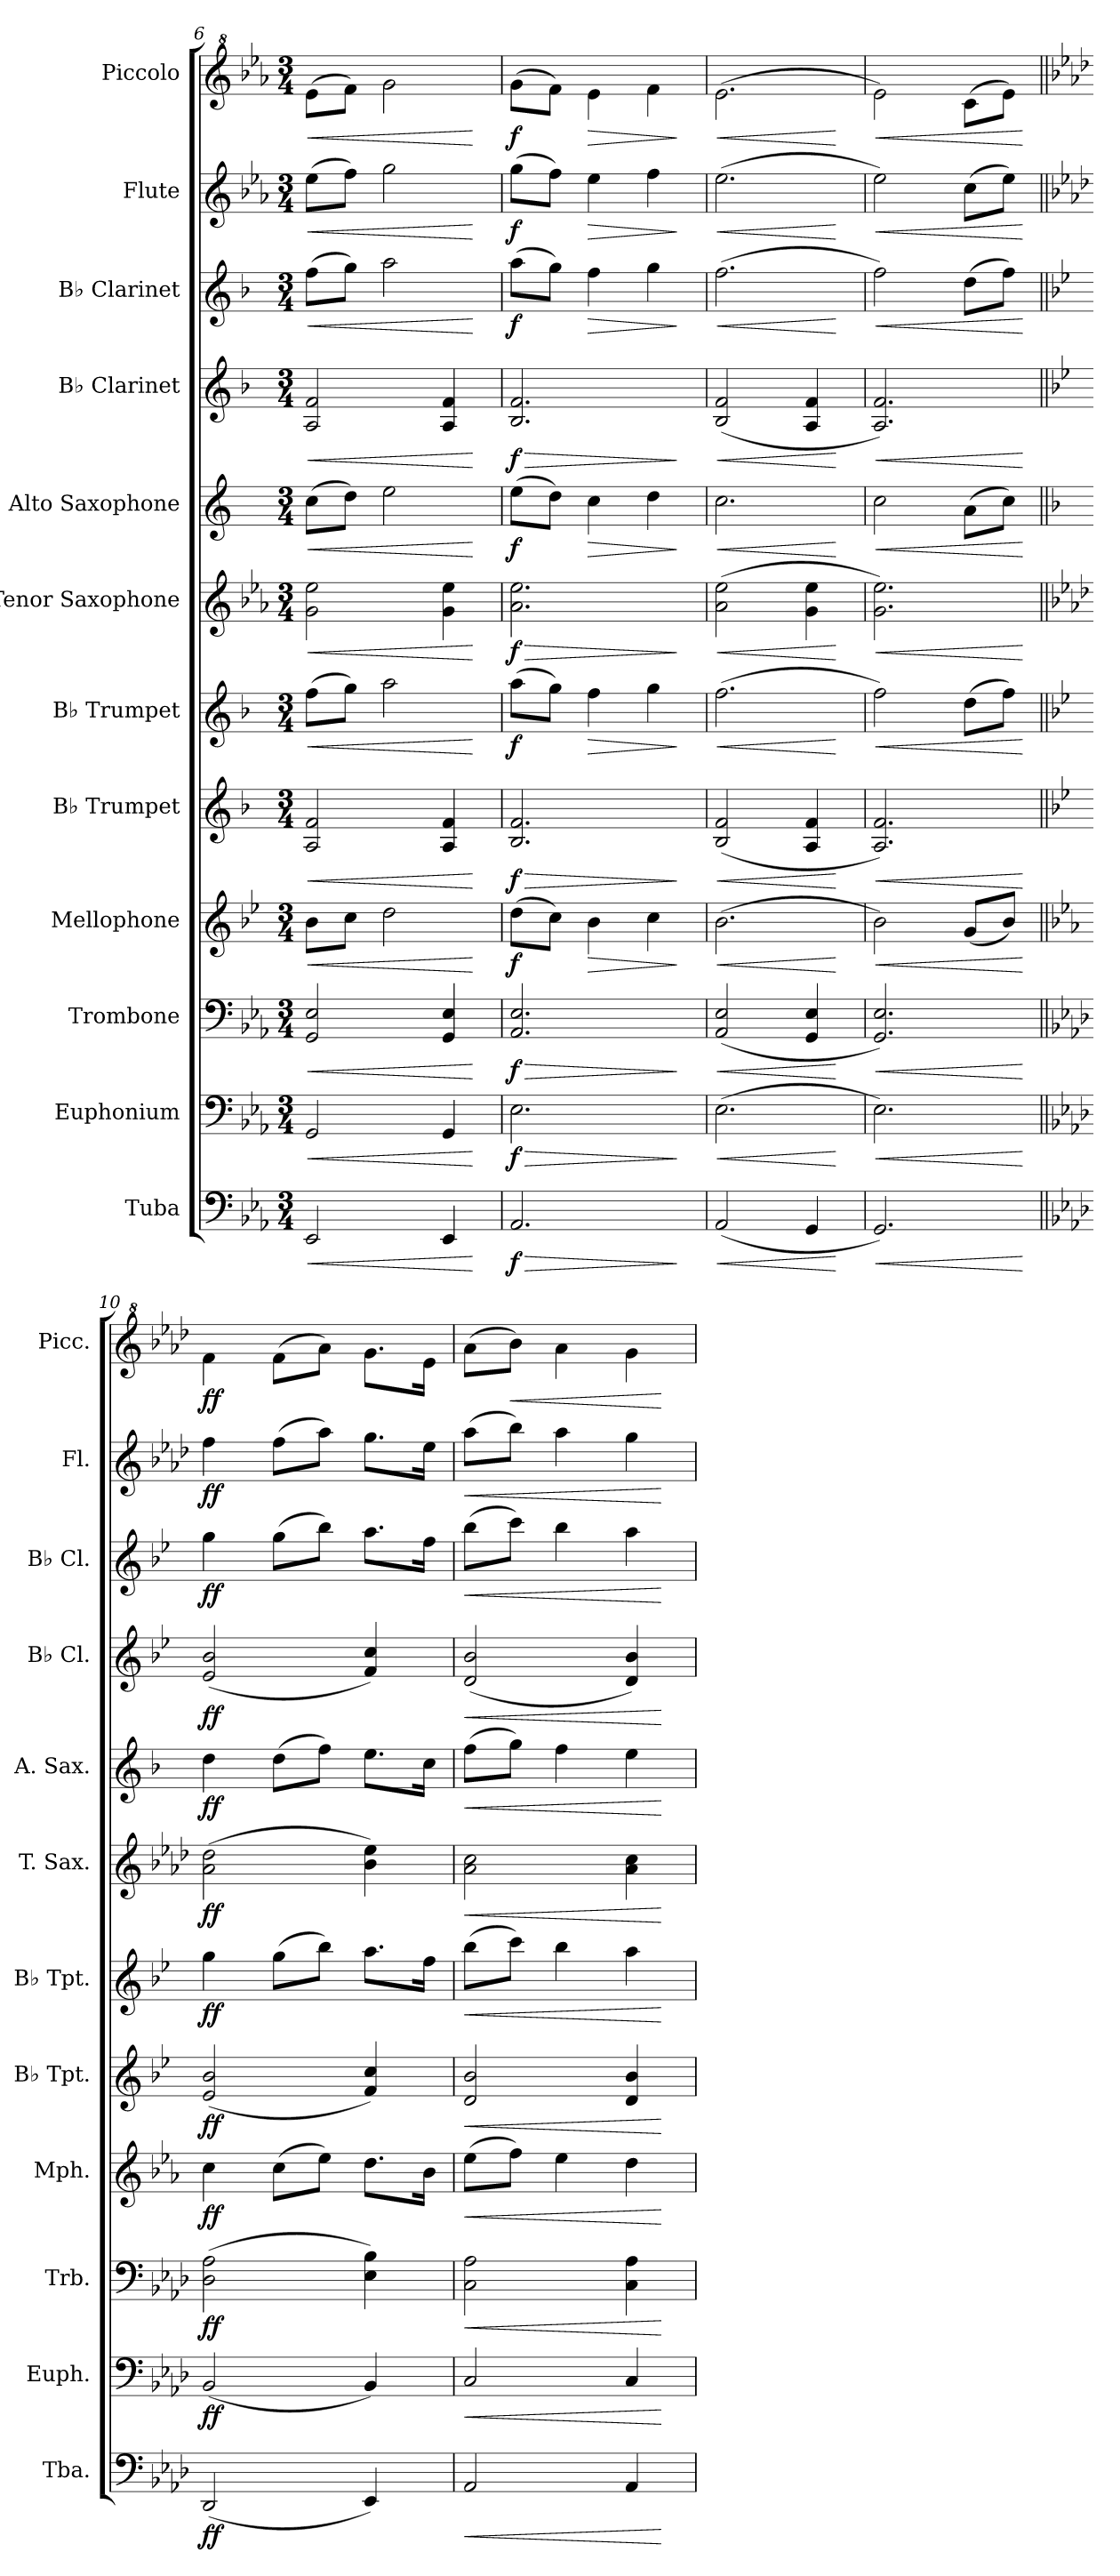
**kern	**dynam	**kern	**dynam	**kern	**dynam	**kern	**dynam	**kern	**dynam	**kern	**dynam	**kern	**dynam	**kern	**dynam	**kern	**dynam	**kern	**dynam	**kern	**dynam	**kern	**dynam
*part12	*part12	*part11	*part11	*part10	*part10	*part9	*part9	*part8	*part8	*part7	*part7	*part6	*part6	*part5	*part5	*part4	*part4	*part3	*part3	*part2	*part2	*part1	*part1
*staff12	*staff12	*staff11	*staff11	*staff10	*staff10	*staff9	*staff9	*staff8	*staff8	*staff7	*staff7	*staff6	*staff6	*staff5	*staff5	*staff4	*staff4	*staff3	*staff3	*staff2	*staff2	*staff1	*staff1
*I"Tuba	*	*I"Euphonium	*	*I"Trombone	*	*I"Mellophone	*	*I"B♭ Trumpet	*	*I"B♭ Trumpet	*	*I"Tenor Saxophone	*	*I"Alto Saxophone	*	*I"B♭ Clarinet	*	*I"B♭ Clarinet	*	*I"Flute	*	*I"Piccolo	*
*I'Tba.	*	*I'Euph.	*	*I'Trb.	*	*I'Mph.	*	*I'B♭ Tpt.	*	*I'B♭ Tpt.	*	*I'T. Sax.	*	*I'A. Sax.	*	*I'B♭ Cl.	*	*I'B♭ Cl.	*	*I'Fl.	*	*I'Picc.	*
*clefF4	*	*clefF4	*	*clefF4	*	*clefG2	*	*clefG2	*	*clefG2	*	*clefG2	*	*clefG2	*	*clefG2	*	*clefG2	*	*clefG2	*	*clefG^2	*
*	*	*	*	*	*	*ITrd4c7	*	*ITrd1c2	*	*ITrd1c2	*	*ITrd8c14	*	*ITrd5c9	*	*ITrd1c2	*	*ITrd1c2	*	*	*	*ITrd-7c-12	*
*k[b-e-a-]	*	*k[b-e-a-]	*	*k[b-e-a-]	*	*k[b-e-a-]	*	*k[b-e-a-]	*	*k[b-e-a-]	*	*k[b-e-a-]	*	*k[b-e-a-]	*	*k[b-e-a-]	*	*k[b-e-a-]	*	*k[b-e-a-]	*	*k[b-e-a-]	*
*M3/4	*	*M3/4	*	*M3/4	*	*M3/4	*	*M3/4	*	*M3/4	*	*M3/4	*	*M3/4	*	*M3/4	*	*M3/4	*	*M3/4	*	*M3/4	*
=6	=6	=6	=6	=6	=6	=6	=6	=6	=6	=6	=6	=6	=6	=6	=6	=6	=6	=6	=6	=6	=6	=6	=6
!	!LO:HP:b	!	!LO:HP:b	!	!LO:HP:b	!	!LO:HP:b	!	!LO:HP:b	!	!LO:HP:b	!	!LO:HP:b	!	!LO:HP:b	!	!LO:HP:b	!	!LO:HP:b	!	!LO:HP:b	!	!LO:HP:b
2EE-/	<	2GG/	<	2GG/ 2E-/	<	8e-\L	<	2G/ 2e-/	<	(8ee-\L	<	2G\ 2e-\	<	(8e-\L	<	2G/ 2e-/	<	(8ee-\L	<	(8ee-\L	<	(8eee-\L	<
.	.	.	.	.	.	8f\J	.	.	.	8ff\J)	.	.	.	8f\J)	.	.	.	8ff\J)	.	8ff\J)	.	8fff\J)	.
.	.	.	.	.	.	2g\	.	.	.	2gg\	.	.	.	2g\	.	.	.	2gg\	.	2gg\	.	2ggg\	.
4EE-/	.	4GG/	.	4GG/ 4E-/	.	.	.	4G/ 4e-/	.	.	.	4G\ 4e-\	.	.	.	4G/ 4e-/	.	.	.	.	.	.	.
.	[	.	[	.	[	.	[	.	[	.	[	.	[	.	[	.	[	.	[	.	[	.	[
=7	=7	=7	=7	=7	=7	=7	=7	=7	=7	=7	=7	=7	=7	=7	=7	=7	=7	=7	=7	=7	=7	=7	=7
!	!LO:HP:b	!	!LO:HP:b	!	!LO:HP:b	!	!	!	!LO:HP:b	!	!	!	!LO:HP:b	!	!	!	!LO:HP:b	!	!	!	!	!	!
!	!LO:DY:n=1:b	!	!LO:DY:n=1:b	!	!LO:DY:n=1:b	!	!LO:DY:b	!	!LO:DY:n=1:b	!	!LO:DY:b	!	!LO:DY:n=1:b	!	!LO:DY:b	!	!LO:DY:n=1:b	!	!LO:DY:b	!	!LO:DY:b	!	!LO:DY:b
2.AA-/	> f	2.E-\	> f	2.AA-/ 2.E-/	> f	(8g\L	f	2.A-/ 2.e-/	> f	(8gg\L	f	2.A-\ 2.e-\	> f	(8g\L	f	2.A-/ 2.e-/	> f	(8gg\L	f	(8gg\L	f	(8ggg\L	f
.	.	.	.	.	.	8f\J)	.	.	.	8ff\J)	.	.	.	8f\J)	.	.	.	8ff\J)	.	8ff\J)	.	8fff\J)	.
!	!	!	!	!	!	!	!LO:HP:b	!	!	!	!LO:HP:b	!	!	!	!LO:HP:b	!	!	!	!LO:HP:b	!	!LO:HP:b	!	!LO:HP:b
.	.	.	.	.	.	4e-\	>	.	.	4ee-\	>	.	.	4e-\	>	.	.	4ee-\	>	4ee-\	>	4eee-\	>
.	.	.	.	.	.	4f\	.	.	.	4ff\	.	.	.	4f\	.	.	.	4ff\	.	4ff\	.	4fff\	.
.	]	.	]	.	]	.	]	.	]	.	]	.	]	.	]	.	]	.	]	.	]	.	]
=8	=8	=8	=8	=8	=8	=8	=8	=8	=8	=8	=8	=8	=8	=8	=8	=8	=8	=8	=8	=8	=8	=8	=8
!	!LO:HP:b	!	!LO:HP:b	!	!LO:HP:b	!	!LO:HP:b	!	!LO:HP:b	!	!LO:HP:b	!	!LO:HP:b	!	!LO:HP:b	!	!LO:HP:b	!	!LO:HP:b	!	!LO:HP:b	!	!LO:HP:b
(2AA-/	<	(2.E-\	<	(2AA-/ 2E-/	<	(2.e-\	<	(2A-/ 2e-/	<	(2.ee-\	<	(2A-\ 2e-\	<	2.e-\	<	(2A-/ 2e-/	<	(2.ee-\	<	(2.ee-\	<	(2.eee-\	<
4GG/	.	.	.	4GG/ 4E-/	.	.	.	4G/ 4e-/	.	.	.	4G\ 4e-\	.	.	.	4G/ 4e-/	.	.	.	.	.	.	.
.	[	.	[	.	[	.	[	.	[	.	[	.	[	.	[	.	[	.	[	.	[	.	[
=9	=9	=9	=9	=9	=9	=9	=9	=9	=9	=9	=9	=9	=9	=9	=9	=9	=9	=9	=9	=9	=9	=9	=9
!	!LO:HP:b	!	!LO:HP:b	!	!LO:HP:b	!	!LO:HP:b	!	!LO:HP:b	!	!LO:HP:b	!	!LO:HP:b	!	!LO:HP:b	!	!LO:HP:b	!	!LO:HP:b	!	!LO:HP:b	!	!LO:HP:b
2.GG/)	<	2.E-\)	<	2.GG/ 2.E-/)	<	2e-\)	<	2.G/ 2.e-/)	<	2ee-\)	<	2.G\ 2.e-\)	<	2e-\	<	2.G/ 2.e-/)	<	2ee-\)	<	2ee-\)	<	2eee-\)	<
.	.	.	.	.	.	(8c/L	.	.	.	(8cc\L	.	.	.	(8c\L	.	.	.	(8cc\L	.	(8cc\L	.	(8ccc\L	.
.	.	.	.	.	.	8e-/J)	.	.	.	8ee-\J)	.	.	.	8e-\J)	.	.	.	8ee-\J)	.	8ee-\J)	.	8eee-\J)	.
.	[	.	[	.	[	.	[	.	[	.	[	.	[	.	[	.	[	.	[	.	[	.	[
!!LO:PB:g=z
=10||	=10||	=10||	=10||	=10||	=10||	=10||	=10||	=10||	=10||	=10||	=10||	=10||	=10||	=10||	=10||	=10||	=10||	=10||	=10||	=10||	=10||	=10||	=10||
*k[b-e-a-d-]	*	*k[b-e-a-d-]	*	*k[b-e-a-d-]	*	*k[b-e-a-d-]	*	*k[b-e-a-d-]	*	*k[b-e-a-d-]	*	*k[b-e-a-d-]	*	*k[b-e-a-d-]	*	*k[b-e-a-d-]	*	*k[b-e-a-d-]	*	*k[b-e-a-d-]	*	*k[b-e-a-d-]	*
!	!LO:DY:b	!	!LO:DY:b	!	!LO:DY:b	!	!LO:DY:b	!	!LO:DY:b	!	!LO:DY:b	!	!LO:DY:b	!	!LO:DY:b	!	!LO:DY:b	!	!LO:DY:b	!	!LO:DY:b	!	!LO:DY:b
(2DD-/	ff	(2BB-/	ff	(2D-\ 2A-\	ff	4f\	ff	(2d-/ 2a-/	ff	4ff\	ff	(2A-\ 2d-\	ff	4f\	ff	(2d-/ 2a-/	ff	4ff\	ff	4ff\	ff	4fff\	ff
.	.	.	.	.	.	(8f\L	.	.	.	(8ff\L	.	.	.	(8f\L	.	.	.	(8ff\L	.	(8ff\L	.	(8fff\L	.
.	.	.	.	.	.	8a-\J)	.	.	.	8aa-\J)	.	.	.	8a-\J)	.	.	.	8aa-\J)	.	8aa-\J)	.	8aaa-\J)	.
4EE-/)	.	4BB-/)	.	4E-\ 4B-\)	.	8.g\L	.	4e-/ 4b-/)	.	8.gg\L	.	4B-\ 4e-\)	.	8.g\L	.	4e-/ 4b-/)	.	8.gg\L	.	8.gg\L	.	8.ggg\L	.
.	.	.	.	.	.	16e-\Jk	.	.	.	16ee-\Jk	.	.	.	16e-\Jk	.	.	.	16ee-\Jk	.	16ee-\Jk	.	16eee-\Jk	.
=11	=11	=11	=11	=11	=11	=11	=11	=11	=11	=11	=11	=11	=11	=11	=11	=11	=11	=11	=11	=11	=11	=11	=11
!	!LO:HP:b	!	!LO:HP:b	!	!LO:HP:b	!	!LO:HP:b	!	!LO:HP:b	!	!LO:HP:b	!	!LO:HP:b	!	!LO:HP:b	!	!LO:HP:b	!	!LO:HP:b	!	!LO:HP:b	!	!
2AA-/	<	2C/	<	2C\ 2A-\	<	(8a-\L	<	2c/ 2a-/	<	(8aa-\L	<	2A-\ 2c\	<	(8a-\L	<	(2c/ 2a-/	<	(8aa-\L	<	(8aa-\L	<	(8aaa-\L	.
!	!	!	!	!	!	!	!	!	!	!	!	!	!	!	!	!	!	!	!	!	!	!	!LO:HP:b
.	.	.	.	.	.	8b-\J)	.	.	.	8bb-\J)	.	.	.	8b-\J)	.	.	.	8bb-\J)	.	8bb-\J)	.	8bbb-\J)	<
.	.	.	.	.	.	4a-\	.	.	.	4aa-\	.	.	.	4a-\	.	.	.	4aa-\	.	4aa-\	.	4aaa-\	.
4AA-/	.	4C/	.	4C\ 4A-\	.	4g\	.	4c/ 4a-/	.	4gg\	.	4A-\ 4c\	.	4g\	.	4c/ 4a-/)	.	4gg\	.	4gg\	.	4ggg\	.
.	[	.	[	.	[	.	[	.	[	.	[	.	[	.	[	.	[	.	[	.	[	.	[
=	=	=	=	=	=	=	=	=	=	=	=	=	=	=	=	=	=	=	=	=	=	=	=
*-	*-	*-	*-	*-	*-	*-	*-	*-	*-	*-	*-	*-	*-	*-	*-	*-	*-	*-	*-	*-	*-	*-	*-
